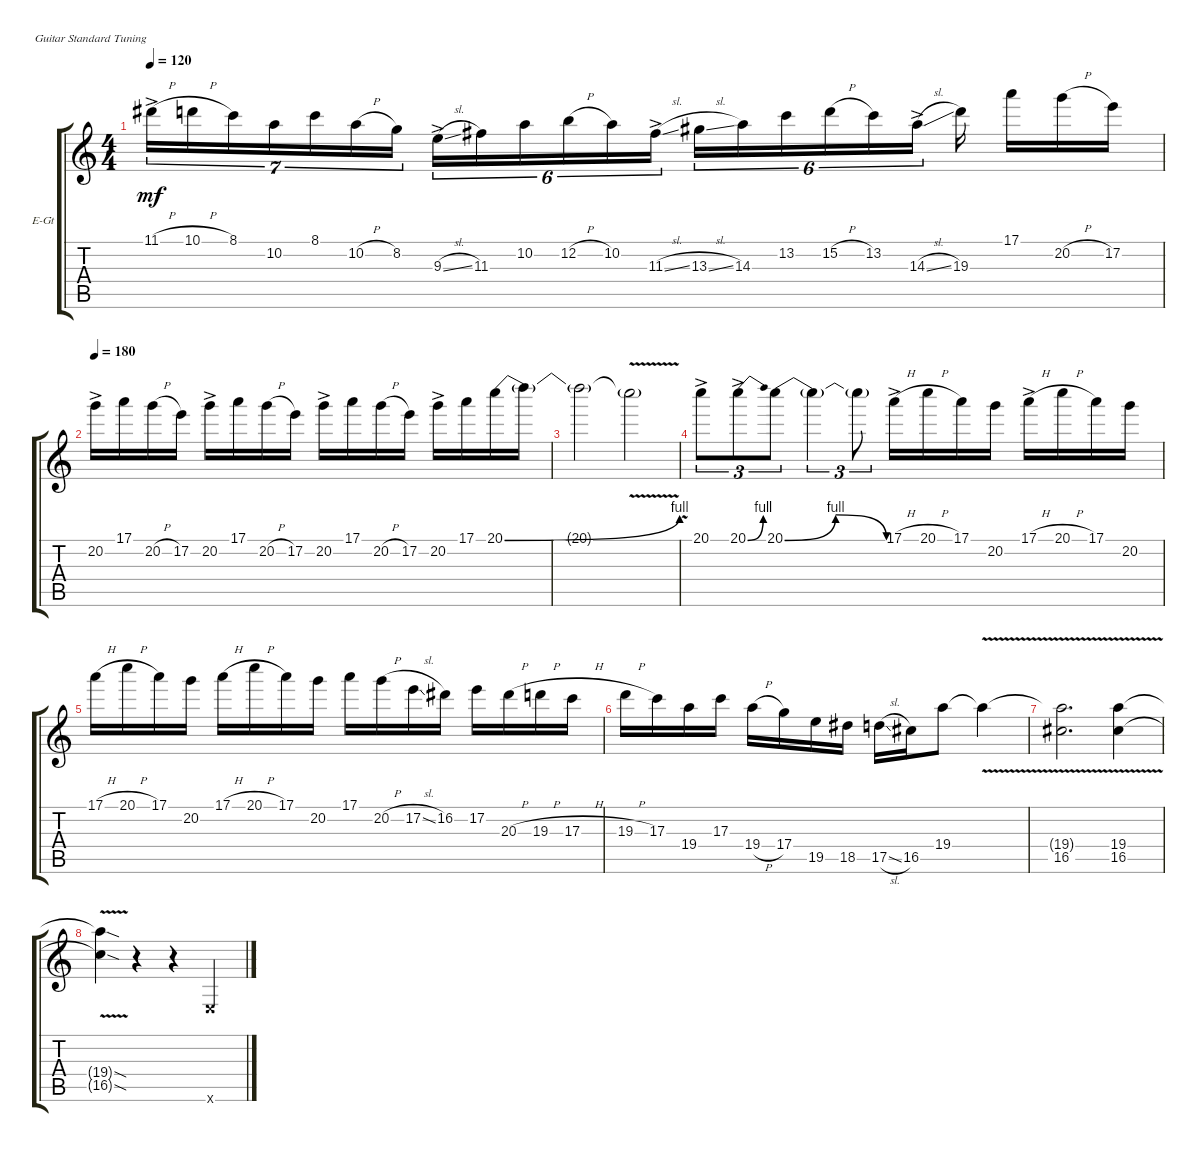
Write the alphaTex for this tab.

\defaultSystemsLayout 4
\bracketExtendMode groupsimilarinstruments
\firstSystemTrackNameOrientation horizontal
\otherSystemsTrackNameOrientation horizontal
\track ("Electric Guitar" "E-Gt") {instrument distortionguitar}
\staff {score tabs}
\tuning (E4 B3 G3 D3 A2 E2)
\ts (4 4)
\tempo 120
\clef g2
\ks c
11.1{h ac}.16{tu (7 4) dy mf} 10.1{h}.16{tu (7 4)} 8.1.16{tu (7 4)} 10.2.16{tu (7 4)} 8.1.16{tu (7 4)} 10.2{h}.16{tu (7 4)} 8.2.16{tu (7 4)} 9.3{sl ac}.16{tu (6 4)} 11.3.16{tu (6 4)} 10.2.16{tu (6 4)} 12.2{h}.16{tu (6 4)} 10.2.16{tu (6 4)} 11.3{sl ac}.16{tu (6 4)} 13.3{sl}.16{tu (6 4)} 14.3.16{tu (6 4)} 13.2.16{tu (6 4)} 15.2{h}.16{tu (6 4)} 13.2.16{tu (6 4)} 14.3{sl ac}.16{tu (6 4)} 19.3.16 17.1.16 20.2{h}.16 17.2.16 |
\tempo 180
20.2{ac}.16 17.1.16 20.2{h}.16 17.2.16 20.2{ac}.16 17.1.16 20.2{h}.16 17.2.16 20.2{ac}.16 17.1.16 20.2{h}.16 17.2.16 20.2{ac}.16 17.1.16 20.1{be (bend 0 0 15 4)}.16 20.1{t}.16 |
20.1{t}.2 20.1{v t}.2 |
20.1{ac}.8{tu (3 2)} 20.1{be (bend 0 0 15 4) ac}.8{tu (3 2)} 20.1{be (bendrelease 0 0 10.2 4 20.4 4 30 0)}.8{tu (3 2)} 20.1{t}.4{tu (3 2)} 20.1{t}.8{tu (3 2)} 17.1{h ac}.16 20.1{h}.16 17.1.16 20.2.16 17.1{h ac}.16 20.1{h}.16 17.1.16 20.2.16 |
17.1{h}.16 20.1{h}.16 17.1.16 20.2.16 17.1{h}.16 20.1{h}.16 17.1.16 20.2.16 17.1.16 20.2{h}.16 17.2{sl}.16 16.2.16 17.2.16 20.3{h}.16 19.3{h}.16 17.3{h}.16 |
19.3{h}.16 17.3.16 19.4.16 17.3.16 19.4{h}.16 17.4.16 19.5.16 18.5.16 17.5{sl}.16 16.5.16 19.4.8 19.4{v t}.4 |
(19.4{v t} 16.5{v}).2{d} (19.4{v} 16.5{v}).4 |
(19.4{v sod t} 16.5{v sod t}).4 r.4 r.4 0.6{x}.4
